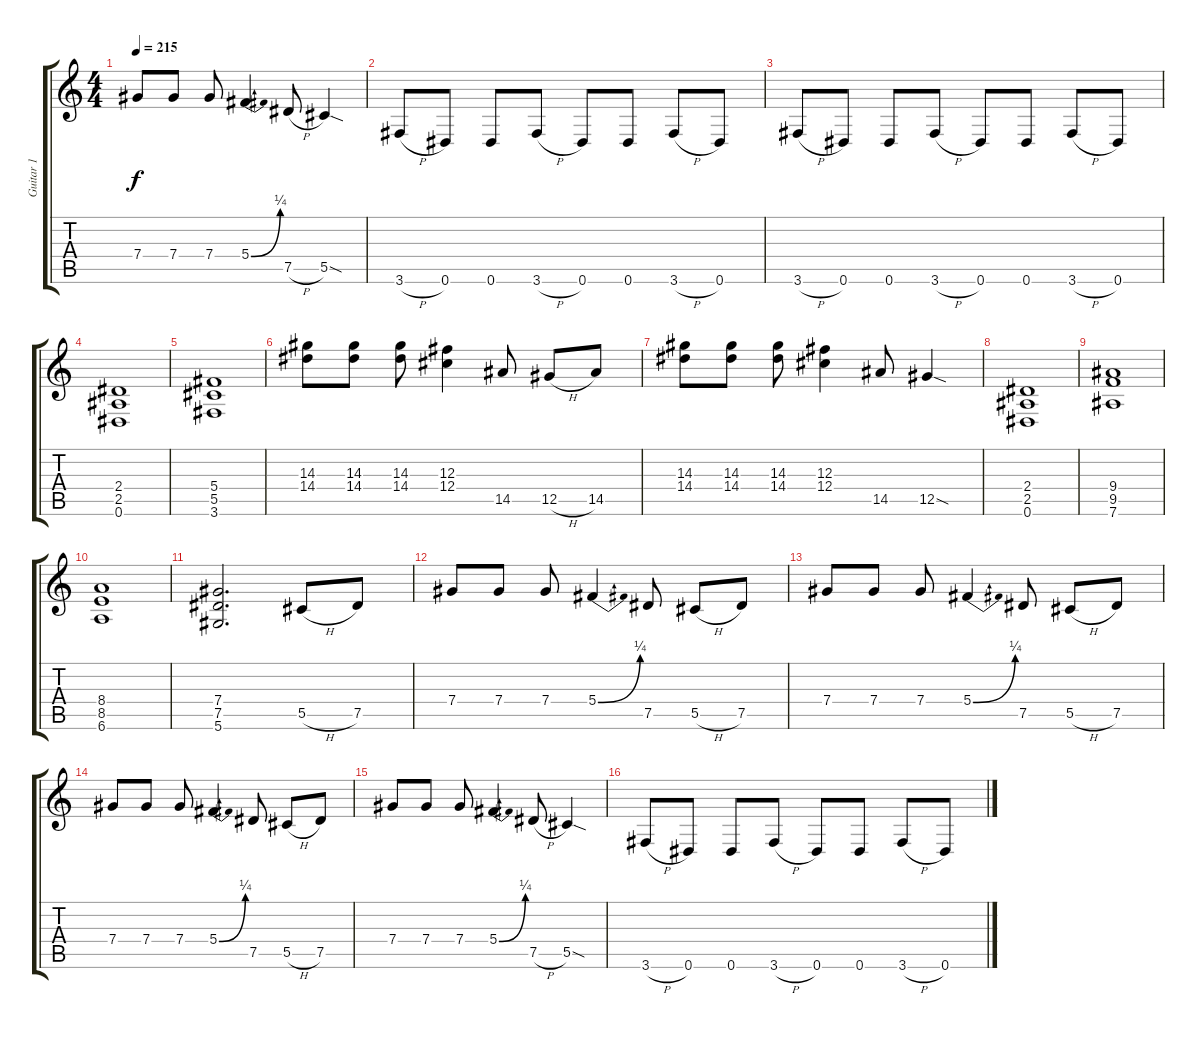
\track ("Guitar 1" "Guitar 1") {instrument overdrivenguitar}
\staff {score tabs}
\tuning (Eb4 Bb3 Gb3 Db3 Ab2 Eb2) {hide}
\ts (4 4)
\tempo 215
\clef g2
\ks c
7.4.8{dy f} 7.4.8 7.4.8 5.4{be (bend 0 0 60 1)}.4 7.5{h}.8 5.5{sod}.4 |
3.6{h}.8 0.6.8 0.6.8 3.6{h}.8 0.6.8 0.6.8 3.6{h}.8 0.6.8 |
3.6{h}.8 0.6.8 0.6.8 3.6{h}.8 0.6.8 0.6.8 3.6{h}.8 0.6.8 |
(2.4 2.5 0.6).1 |
(5.4 5.5 3.6).1 |
(14.3 14.4).8 (14.3 14.4).8 (14.3 14.4).8 (12.3 12.4).4 14.5.8 12.5{h}.8 14.5.8 |
(14.3 14.4).8 (14.3 14.4).8 (14.3 14.4).8 (12.3 12.4).4 14.5.8 12.5{sod}.4 |
(2.4 2.5 0.6).1 |
(9.4 9.5 7.6).1 |
(8.4 8.5 6.6).1 |
(7.4 7.5 5.6).2{d} 5.5{h}.8 7.5.8 |
7.4.8 7.4.8 7.4.8 5.4{be (bend 0 0 60 1)}.4 7.5.8 5.5{h}.8 7.5.8 |
7.4.8 7.4.8 7.4.8 5.4{be (bend 0 0 60 1)}.4 7.5.8 5.5{h}.8 7.5.8 |
7.4.8 7.4.8 7.4.8 5.4{be (bend 0 0 60 1)}.4 7.5.8 5.5{h}.8 7.5.8 |
7.4.8 7.4.8 7.4.8 5.4{be (bend 0 0 60 1)}.4 7.5{h}.8 5.5{sod}.4 |
3.6{h}.8 0.6.8 0.6.8 3.6{h}.8 0.6.8 0.6.8 3.6{h}.8 0.6.8
